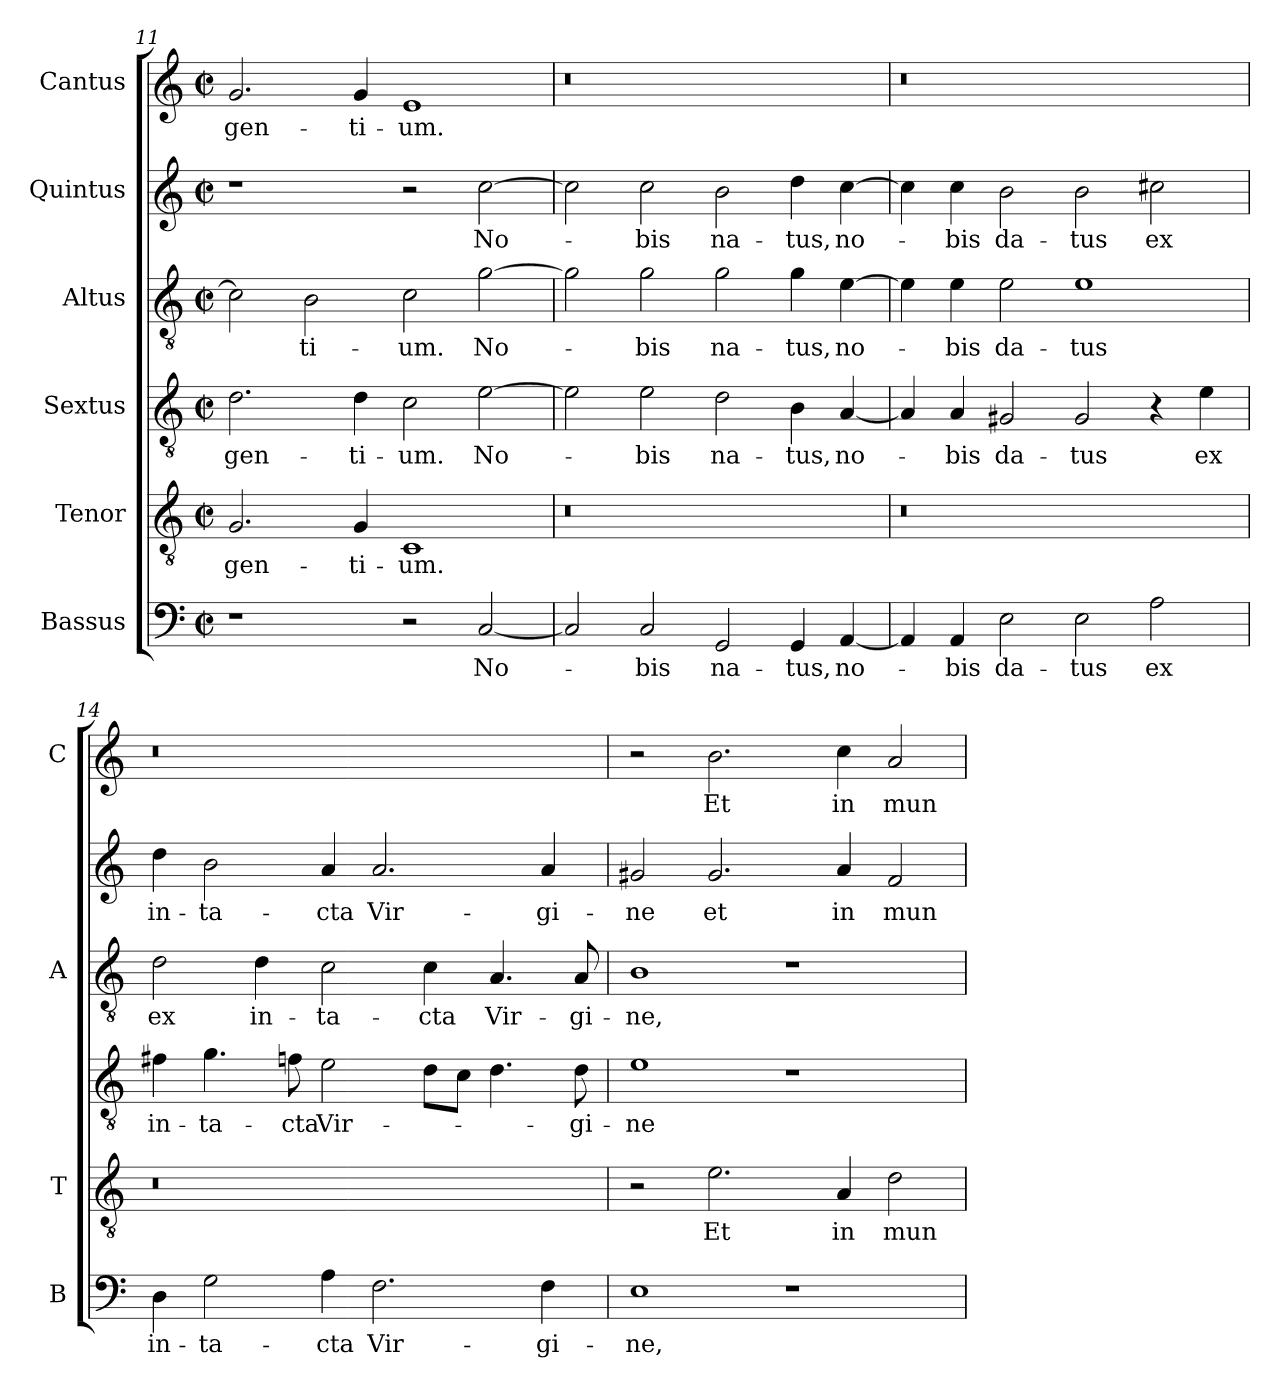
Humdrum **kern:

**kern	**text	**kern	**text	**kern	**text	**kern	**text	**kern	**text	**kern	**text
*part6	*part6	*part5	*part5	*part4	*part4	*part3	*part3	*part2	*part2	*part1	*part1
*staff6	*staff6	*staff5	*staff5	*staff4	*staff4	*staff3	*staff3	*staff2	*staff2	*staff1	*staff1
*I"Bassus	*	*I"Tenor	*	*I"Sextus	*	*I"Altus	*	*I"Quintus	*	*I"Cantus	*
*I'B	*	*I'T	*	*	*	*I'A	*	*	*	*I'C	*
*clefF4	*	*clefGv2	*	*clefGv2	*	*clefGv2	*	*clefG2	*	*clefG2	*
*k[]	*	*k[]	*	*k[]	*	*k[]	*	*k[]	*	*k[]	*
*C:	*	*C:	*	*C:	*	*C:	*	*C:	*	*C:	*
*M2/2	*	*M2/2	*	*M2/2	*	*M2/2	*	*M2/2	*	*M2/2	*
*met(c|)	*	*met(c|)	*	*met(c|)	*	*met(c|)	*	*met(c|)	*	*met(c|)	*
=11	=11	=11	=11	=11	=11	=11	=11	=11	=11	=11	=11
1r	.	2.G/	gen-	2.d\	gen-	2c\]	.	1r	.	2.g/	gen-
.	.	.	.	.	.	2B\	-ti-	.	.	.	.
.	.	4G/	-ti-	4d\	-ti-	.	.	.	.	4g/	-ti-
2r	.	1C	-um.	2c\	-um.	2c\	-um.	2r	.	1e	-um.
[2C/	No-	.	.	[2e\	No-	[2g\	No-	[2cc\	No-	.	.
=12	=12	=12	=12	=12	=12	=12	=12	=12	=12	=12	=12
2C/]	.	0r	.	2e\]	.	2g\]	.	2cc\]	.	0r	.
2C/	-bis	.	.	2e\	-bis	2g\	-bis	2cc\	-bis	.	.
2GG/	na-	.	.	2d\	na-	2g\	na-	2b\	na-	.	.
4GG/	-tus,	.	.	4B\	-tus,	4g\	-tus,	4dd\	-tus,	.	.
[4AA/	no-	.	.	[4A/	no-	[4e\	no-	[4cc\	no-	.	.
!!LO:PB:g=z
=13	=13	=13	=13	=13	=13	=13	=13	=13	=13	=13	=13
4AA/]	.	0r	.	4A/]	.	4e\]	.	4cc\]	.	0r	.
4AA/	-bis	.	.	4A/	-bis	4e\	-bis	4cc\	-bis	.	.
2E\	da-	.	.	2G#X/	da-	2e\	da-	2b\	da-	.	.
2E\	-tus	.	.	2G#/	-tus	1e	-tus	2b\	-tus	.	.
2A\	ex	.	.	4r	.	.	.	2cc#X\	ex	.	.
.	.	.	.	4e\	ex	.	.	.	.	.	.
=14	=14	=14	=14	=14	=14	=14	=14	=14	=14	=14	=14
4D\	in-	0r	.	4f#X\	in-	2d\	ex	4dd\	in-	0r	.
2G\	-ta-	.	.	4.g\	-ta-	.	.	2b\	-ta-	.	.
.	.	.	.	.	.	4d\	in-	.	.	.	.
.	.	.	.	8fn\	-cta	.	.	.	.	.	.
4A\	-cta	.	.	2e\	Vir-	2c\	-ta-	4a/	-cta	.	.
2.F\	Vir-	.	.	.	.	.	.	2.a/	Vir-	.	.
.	.	.	.	8d\L	.	4c\	-cta	.	.	.	.
.	.	.	.	8c\J	.	.	.	.	.	.	.
.	.	.	.	4.d\	.	4.A/	Vir-	.	.	.	.
4F\	-gi-	.	.	.	.	.	.	4a/	-gi-	.	.
.	.	.	.	8d\	-gi-	8A/	-gi-	.	.	.	.
=15	=15	=15	=15	=15	=15	=15	=15	=15	=15	=15	=15
1E	-ne,	2r	.	1e	-ne	1B	-ne,	2g#X/	-ne	2r	.
.	.	2.e\	Et	.	.	.	.	2.g#/	et	2.b\	Et
1r	.	.	.	1r	.	1r	.	.	.	.	.
.	.	4A/	in	.	.	.	.	4a/	in	4cc\	in
.	.	2d\	mun-	.	.	.	.	2f/	mun-	2a/	mun-
=	=	=	=	=	=	=	=	=	=	=	=
*-	*-	*-	*-	*-	*-	*-	*-	*-	*-	*-	*-
